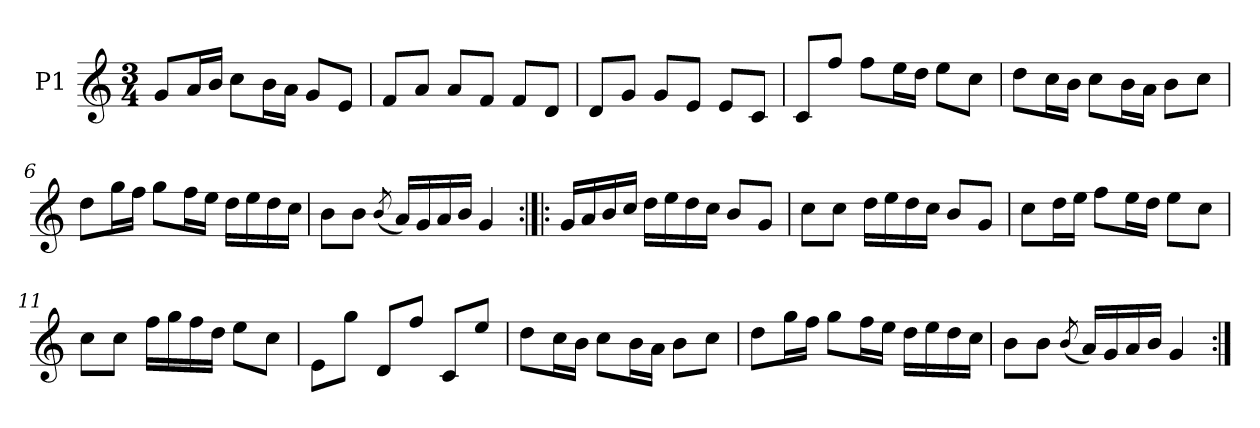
**kern
*part1
*staff1
*I"P1
!!LO:PB:g=z
*clefG2
*k[]
*C:
*M3/4
=1
8gi/L
16ai/L
16bi/JJ
8cci\L
16bi\L
16ai\JJ
8gi/L
8ei/J
=2
8fi/L
8ai/J
8ai/L
8fi/J
8fi/L
8di/J
=3
8di/L
8gi/J
8gi/L
8ei/J
8ei/L
8ci/J
=4
8ci/L
8ffi/J
8ffi\L
16eei\L
16ddi\JJ
8eei\L
8cci\J
!!LO:LB:g=z
=5
8ddi\L
16cci\L
16bi\JJ
8cci\L
16bi\L
16ai\JJ
8bi\L
8cci\J
=6
8ddi\L
16ggi\L
16ffi\JJ
8ggi\L
16ffi\L
16eei\JJ
16ddi\LL
16eei\
16ddi\
16cci\JJ
=7
8bi\L
8bi\J
(8qbi/
16ai/LL)
16gi/
16ai/
16bi/JJ
4gi/
!!LO:LB:g=z
=8:|!|:
16gi/LL
16ai/
16bi/
16cci/JJ
16ddi\LL
16eei\
16ddi\
16cci\JJ
8bi/L
8gi/J
=9
8cci\L
8cci\J
16ddi\LL
16eei\
16ddi\
16cci\JJ
8bi/L
8gi/J
=10
8cci\L
16ddi\L
16eei\JJ
8ffi\L
16eei\L
16ddi\JJ
8eei\L
8cci\J
!!LO:LB:g=z
=11
8cci\L
8cci\J
16ffi\LL
16ggi\
16ffi\
16ddi\JJ
8eei\L
8cci\J
=12
8ei\L
8ggi\J
8di/L
8ffi/J
8ci/L
8eei/J
=13
8ddi\L
16cci\L
16bi\JJ
8cci\L
16bi\L
16ai\JJ
8bi\L
8cci\J
=14
8ddi\L
16ggi\L
16ffi\JJ
8ggi\L
16ffi\L
16eei\JJ
16ddi\LL
16eei\
16ddi\
16cci\JJ
=15
8bi\L
8bi\J
(8qbi/
16ai/LL)
16gi/
16ai/
16bi/JJ
4gi/
=:|!
*-
